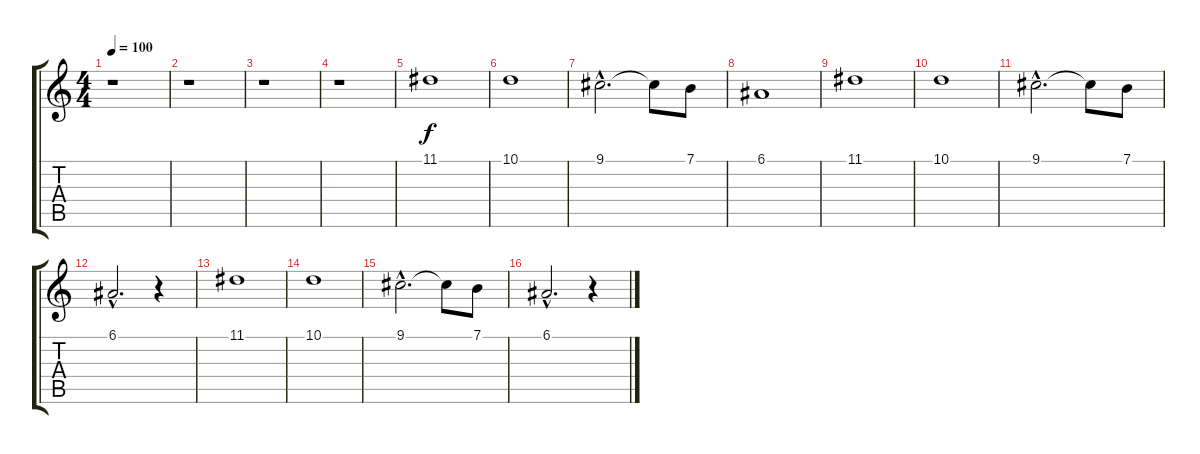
\track "" {instrument vibraphone}
\staff {score tabs}
\tuning (E4 B3 G3 D3 A2 E2) {hide}
\ts (4 4)
\tempo 100
\clef g2
\ks c
r.1{dy f} |
r.1 |
r.1 |
r.1 |
11.1.1 |
10.1.1 |
9.1{hac}.2{d} 9.1{t}.8 7.1.8 |
6.1.1 |
11.1.1 |
10.1.1 |
9.1{hac}.2{d} 9.1{t}.8 7.1.8 |
6.1{hac}.2{d} r.4 |
11.1.1 |
10.1.1 |
9.1{hac}.2{d} 9.1{t}.8 7.1.8 |
6.1{hac}.2{d} r.4
